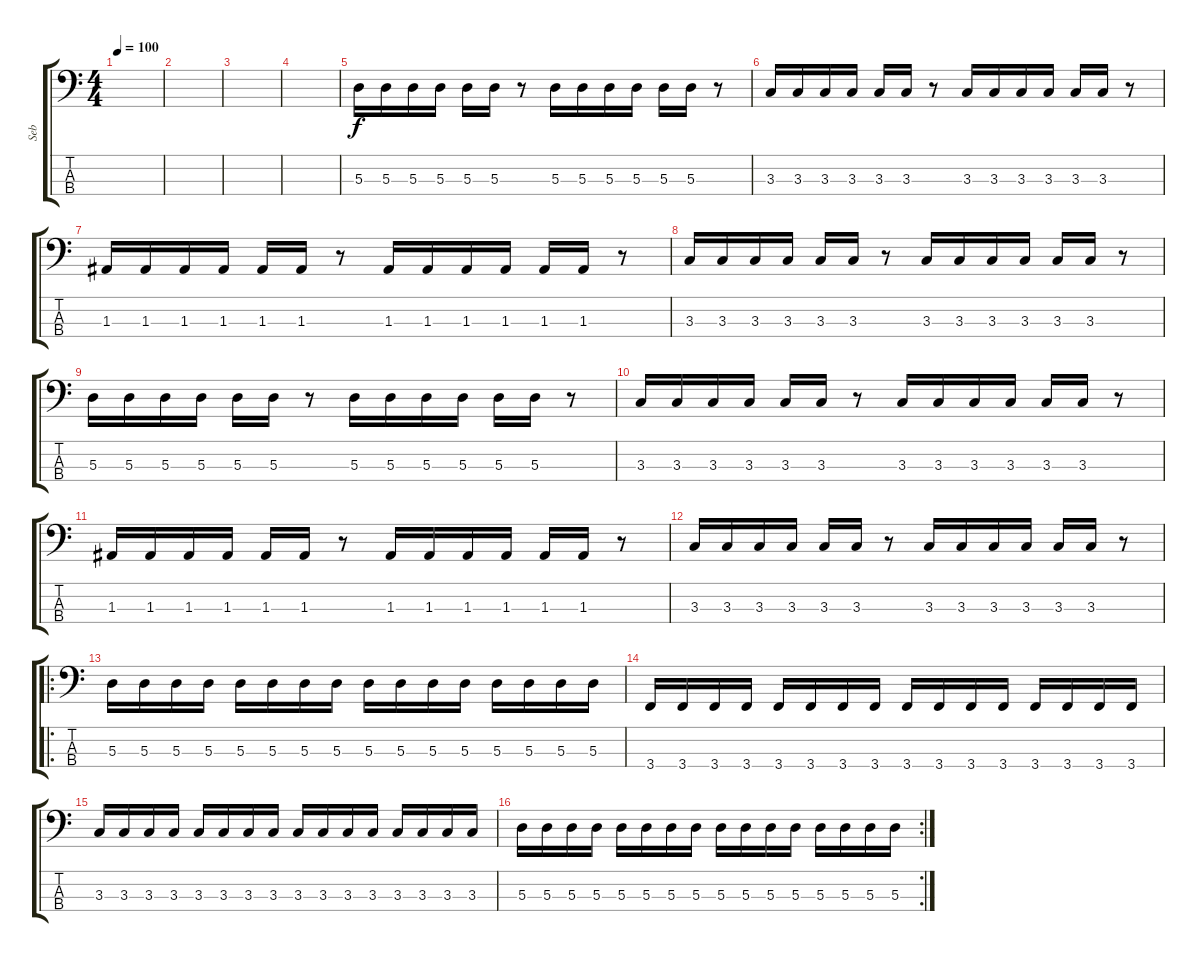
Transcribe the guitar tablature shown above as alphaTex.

\track ("Seb" "Seb") {instrument electricbasspick}
\staff {score tabs}
\tuning (G2 D2 A1 D1) {hide}
\ts (4 4)
\tempo 100
\clef f4
\ks c
|
|
|
|
5.3.16 5.3.16 5.3.16 5.3.16 5.3.16 5.3.16 r.8 5.3.16 5.3.16 5.3.16 5.3.16 5.3.16 5.3.16 r.8 |
3.3.16 3.3.16 3.3.16 3.3.16 3.3.16 3.3.16 r.8 3.3.16 3.3.16 3.3.16 3.3.16 3.3.16 3.3.16 r.8 |
1.3.16 1.3.16 1.3.16 1.3.16 1.3.16 1.3.16 r.8 1.3.16 1.3.16 1.3.16 1.3.16 1.3.16 1.3.16 r.8 |
3.3.16 3.3.16 3.3.16 3.3.16 3.3.16 3.3.16 r.8 3.3.16 3.3.16 3.3.16 3.3.16 3.3.16 3.3.16 r.8 |
5.3.16 5.3.16 5.3.16 5.3.16 5.3.16 5.3.16 r.8 5.3.16 5.3.16 5.3.16 5.3.16 5.3.16 5.3.16 r.8 |
3.3.16 3.3.16 3.3.16 3.3.16 3.3.16 3.3.16 r.8 3.3.16 3.3.16 3.3.16 3.3.16 3.3.16 3.3.16 r.8 |
1.3.16 1.3.16 1.3.16 1.3.16 1.3.16 1.3.16 r.8 1.3.16 1.3.16 1.3.16 1.3.16 1.3.16 1.3.16 r.8 |
3.3.16 3.3.16 3.3.16 3.3.16 3.3.16 3.3.16 r.8 3.3.16 3.3.16 3.3.16 3.3.16 3.3.16 3.3.16 r.8 |
\ro
5.3.16 5.3.16 5.3.16 5.3.16 5.3.16 5.3.16 5.3.16 5.3.16 5.3.16 5.3.16 5.3.16 5.3.16 5.3.16 5.3.16 5.3.16 5.3.16 |
3.4.16 3.4.16 3.4.16 3.4.16 3.4.16 3.4.16 3.4.16 3.4.16 3.4.16 3.4.16 3.4.16 3.4.16 3.4.16 3.4.16 3.4.16 3.4.16 |
3.3.16 3.3.16 3.3.16 3.3.16 3.3.16 3.3.16 3.3.16 3.3.16 3.3.16 3.3.16 3.3.16 3.3.16 3.3.16 3.3.16 3.3.16 3.3.16 |
\rc 2
5.3.16 5.3.16 5.3.16 5.3.16 5.3.16 5.3.16 5.3.16 5.3.16 5.3.16 5.3.16 5.3.16 5.3.16 5.3.16 5.3.16 5.3.16 5.3.16
